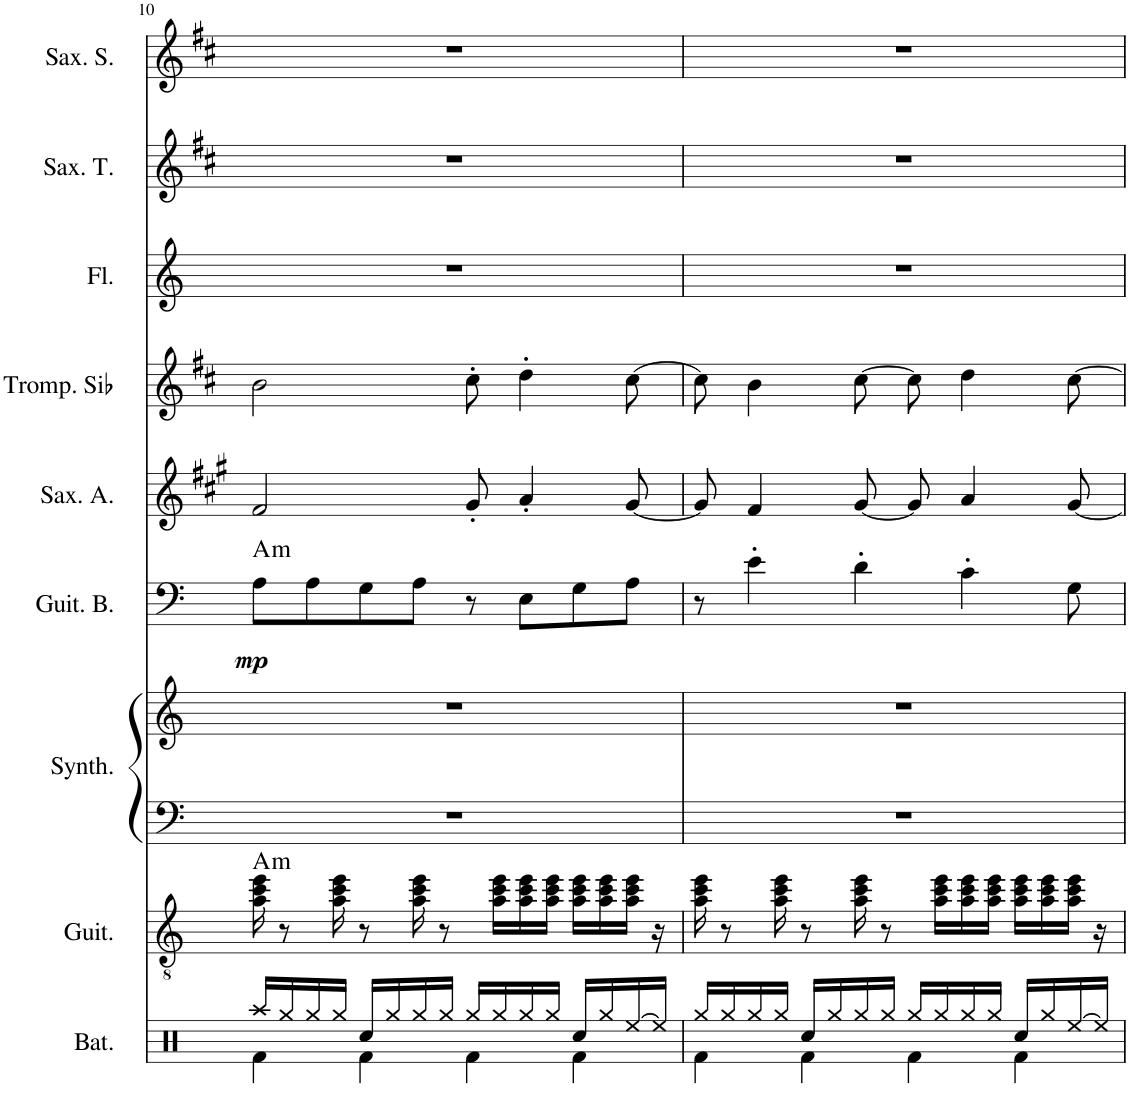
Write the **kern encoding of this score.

**kern	**kern	**harte	**kern	**kern	**kern	**dynam	**harte	**kern	**kern	**kern	**kern	**kern
*part9	*part8	*part8	*part7	*part7	*part6	*part6	*part6	*part5	*part4	*part3	*part2	*part1
*staff10	*staff9	*	*staff8	*staff7	*staff6	*staff6	*	*staff5	*staff4	*staff3	*staff2	*staff1
*I"Batterie	*I"Guitare Classique	*	*I"Synthétiseur d'instruments à cordes	*	*I"Guitare Basse	*	*	*I"Saxophone Alto	*I"Trompette en Sib	*I"Flûte	*I"Saxophone Ténor	*I"Saxophone Soprano
*I'Bat.	*I'Guit.	*	*I'Synth.	*	*I'Guit. B.	*	*	*I'Sax. A.	*I'Tromp. Sib	*I'Fl.	*I'Sax. T.	*I'Sax. S.
!!LO:PB:g=z
*clefX	*clefGv2	*	*clefF4	*clefG2	*clefF4	*	*	*clefG2	*clefG2	*clefG2	*clefG2	*clefG2
*	*	*	*	*	*Trd7c12	*	*	*Trd5c9	*Trd1c2	*	*Trd8c14	*Trd1c2
*k[]	*k[]	*	*k[]	*k[]	*k[]	*	*	*k[f#c#g#]	*k[f#c#]	*k[]	*k[f#c#]	*k[f#c#]
*M4/4	*M4/4	*	*M4/4	*M4/4	*M4/4	*	*	*M4/4	*M4/4	*M4/4	*M4/4	*M4/4
=10	=10	=10	=10	=10	=10	=10	=10	=10	=10	=10	=10	=10
*^	*	*	*	*	*	*	*	*	*	*	*	*
!	!	!	!LO:H:kt=m	!	!	!	!LO:DY:b	!LO:H:kt=m	!	!	!	!	!
16Raa/LL	4Rf\	16a\ 16cc\ 16ee\	A:min	1r	1r	8A\L	mp	A:min	2f#/	2b\	1r	1r	1r
16Rgg/	.	8r	.	.	.	.	.	.	.	.	.	.	.
16Rgg/	.	.	.	.	.	8A\	.	.	.	.	.	.	.
16Rgg/JJ	.	16a\ 16cc\ 16ee\	.	.	.	.	.	.	.	.	.	.	.
16Rcc/LL	4Rf\	8r	.	.	.	8G\	.	.	.	.	.	.	.
16Rgg/	.	.	.	.	.	.	.	.	.	.	.	.	.
16Rgg/	.	16a\ 16cc\ 16ee\	.	.	.	8A\J	.	.	.	.	.	.	.
16Rgg/JJ	.	8r	.	.	.	.	.	.	.	.	.	.	.
16Rgg/LL	4Rf\	.	.	.	.	8r	.	.	8g#'/	8cc#'\	.	.	.
16Rgg/	.	16a\ 16cc\ 16ee\LL	.	.	.	.	.	.	.	.	.	.	.
16Rgg/	.	16a\ 16cc\ 16ee\	.	.	.	8E\L	.	.	4a'/	4dd'\	.	.	.
16Rgg/JJ	.	16a\ 16cc\ 16ee\JJ	.	.	.	.	.	.	.	.	.	.	.
16Rcc/LL	4Rf\	16a\ 16cc\ 16ee\LL	.	.	.	8G\	.	.	.	.	.	.	.
16Rgg/	.	16a\ 16cc\ 16ee\	.	.	.	.	.	.	.	.	.	.	.
[16Ree/	.	16a\ 16cc\ 16ee\JJ	.	.	.	8A\J	.	.	[8g#/	[8cc#\	.	.	.
16Ree/JJ]	.	16r	.	.	.	.	.	.	.	.	.	.	.
=11	=11	=11	=11	=11	=11	=11	=11	=11	=11	=11	=11	=11	=11
16Rgg/LL	4Rf\	16a\ 16cc\ 16ee\	.	1r	1r	8r	.	.	8g#/]	8cc#\]	1r	1r	1r
16Rgg/	.	8r	.	.	.	.	.	.	.	.	.	.	.
16Rgg/	.	.	.	.	.	4e'\	.	.	4f#/	4b\	.	.	.
16Rgg/JJ	.	16a\ 16cc\ 16ee\	.	.	.	.	.	.	.	.	.	.	.
16Rcc/LL	4Rf\	8r	.	.	.	.	.	.	.	.	.	.	.
16Rgg/	.	.	.	.	.	.	.	.	.	.	.	.	.
16Rgg/	.	16a\ 16cc\ 16ee\	.	.	.	4d'\	.	.	[8g#/	[8cc#\	.	.	.
16Rgg/JJ	.	8r	.	.	.	.	.	.	.	.	.	.	.
16Rgg/LL	4Rf\	.	.	.	.	.	.	.	8g#/]	8cc#\]	.	.	.
16Rgg/	.	16a\ 16cc\ 16ee\LL	.	.	.	.	.	.	.	.	.	.	.
16Rgg/	.	16a\ 16cc\ 16ee\	.	.	.	4c'\	.	.	4a/	4dd\	.	.	.
16Rgg/JJ	.	16a\ 16cc\ 16ee\JJ	.	.	.	.	.	.	.	.	.	.	.
16Rcc/LL	4Rf\	16a\ 16cc\ 16ee\LL	.	.	.	.	.	.	.	.	.	.	.
16Rgg/	.	16a\ 16cc\ 16ee\	.	.	.	.	.	.	.	.	.	.	.
[16Ree/	.	16a\ 16cc\ 16ee\JJ	.	.	.	8G\	.	.	[8g#/	[8cc#\	.	.	.
16Ree/JJ]	.	16r	.	.	.	.	.	.	.	.	.	.	.
*v	*v	*	*	*	*	*	*	*	*	*	*	*	*
=	=	=	=	=	=	=	=	=	=	=	=	=
*-	*-	*-	*-	*-	*-	*-	*-	*-	*-	*-	*-	*-
